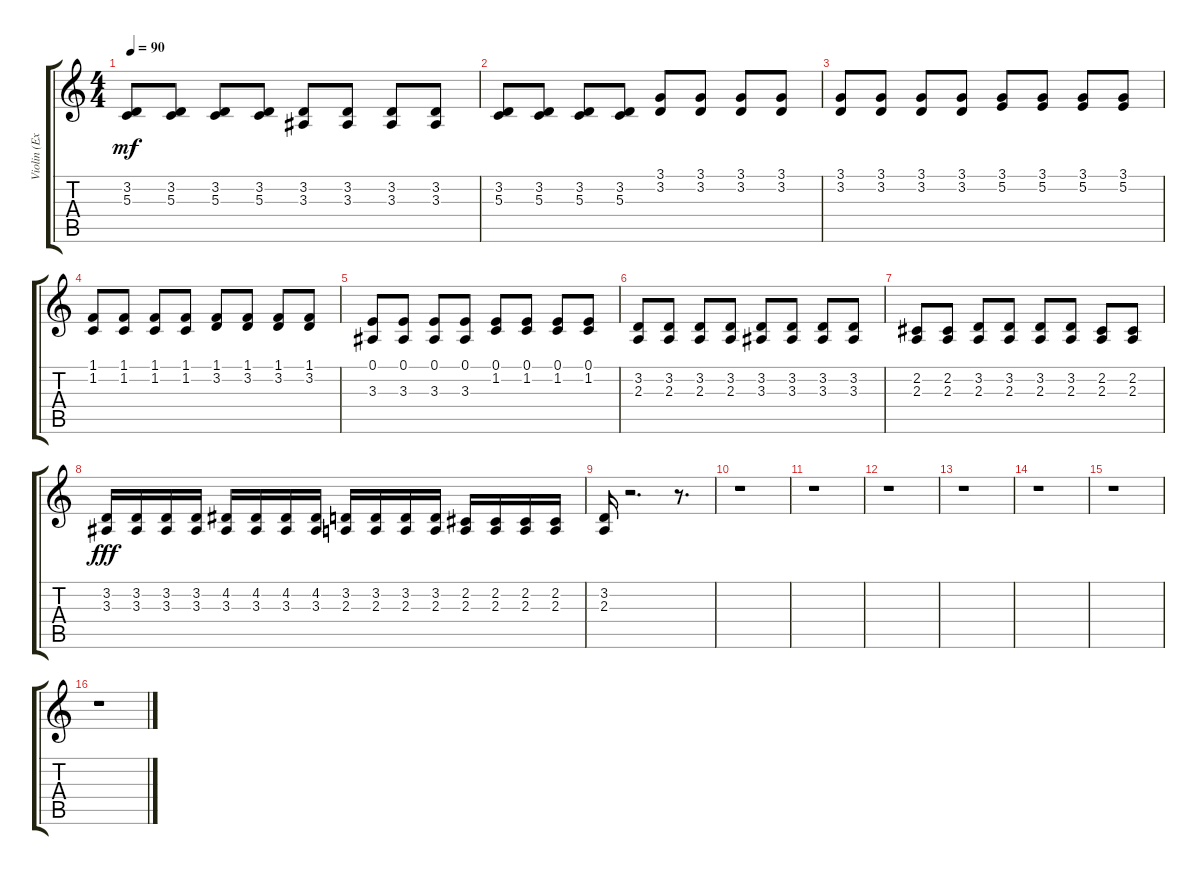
\track ("Violin (Excess)" "Violin (Ex") {instrument stringensemble1}
\staff {score tabs}
\tuning (E4 B3 G3 D3 A2 E2) {hide}
\ts (4 4)
\tempo 90
\clef g2
\ks c
(3.2 5.3).8{dy mf} (3.2 5.3).8 (3.2 5.3).8 (3.2 5.3).8 (3.2 3.3).8 (3.2 3.3).8 (3.2 3.3).8 (3.2 3.3).8 |
(3.2 5.3).8 (3.2 5.3).8 (3.2 5.3).8 (3.2 5.3).8 (3.1 3.2).8 (3.1 3.2).8 (3.1 3.2).8 (3.1 3.2).8 |
(3.1 3.2).8 (3.1 3.2).8 (3.1 3.2).8 (3.1 3.2).8 (3.1 5.2).8 (3.1 5.2).8 (3.1 5.2).8 (3.1 5.2).8 |
(1.1 1.2).8 (1.1 1.2).8 (1.1 1.2).8 (1.1 1.2).8 (1.1 3.2).8 (1.1 3.2).8 (1.1 3.2).8 (1.1 3.2).8 |
(0.1 3.3).8 (0.1 3.3).8 (0.1 3.3).8 (0.1 3.3).8 (0.1 1.2).8 (0.1 1.2).8 (0.1 1.2).8 (0.1 1.2).8 |
(3.2 2.3).8 (3.2 2.3).8 (3.2 2.3).8 (3.2 2.3).8 (3.2 3.3).8 (3.2 3.3).8 (3.2 3.3).8 (3.2 3.3).8 |
(2.2 2.3).8 (2.2 2.3).8 (3.2 2.3).8 (3.2 2.3).8 (3.2 2.3).8 (3.2 2.3).8 (2.2 2.3).8 (2.2 2.3).8 |
(3.2 3.3).16{dy fff} (3.2 3.3).16 (3.2 3.3).16 (3.2 3.3).16 (4.2 3.3).16 (4.2 3.3).16 (4.2 3.3).16 (4.2 3.3).16 (3.2 2.3).16 (3.2 2.3).16 (3.2 2.3).16 (3.2 2.3).16 (2.2 2.3).16 (2.2 2.3).16 (2.2 2.3).16 (2.2 2.3).16 |
(3.2 2.3).16 r.2{d} r.8{d} |
r.1 |
r.1 |
r.1 |
r.1 |
r.1 |
r.1 |
r.1
